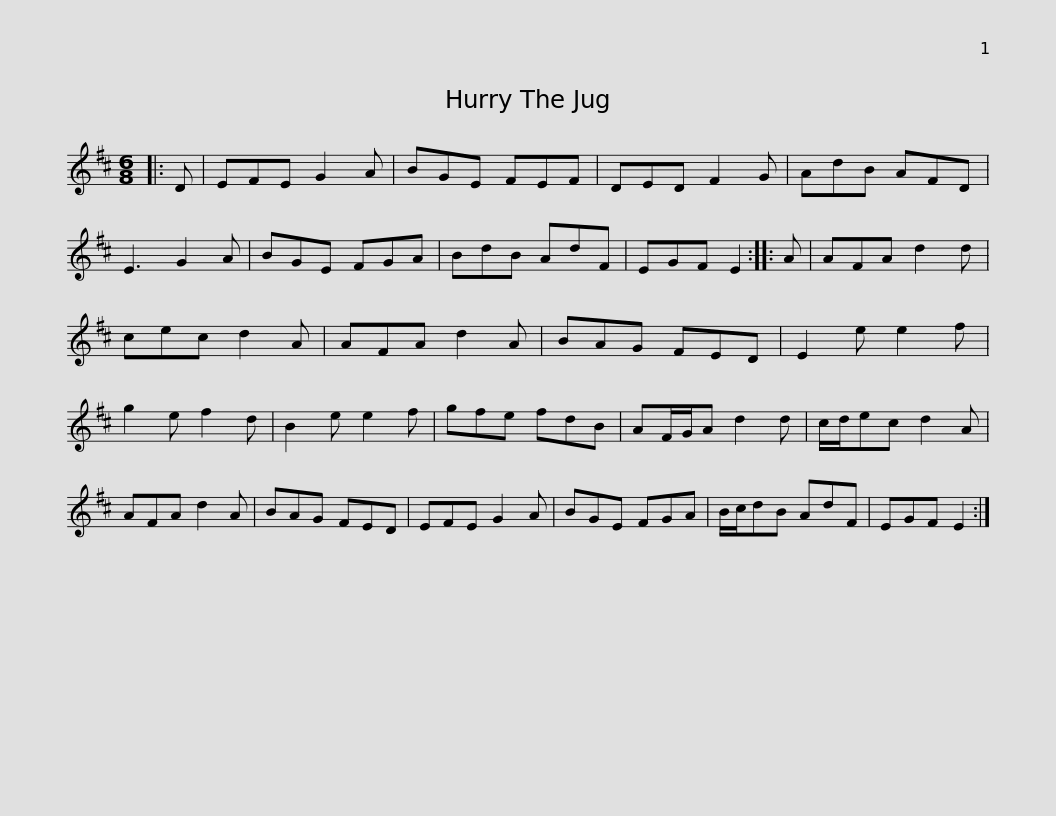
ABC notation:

X:1
L:1/8
M:6/8
I:linebreak $
K:D
V:1 treble
V:1
|: D | EFE G2 A | BGE FEF | DED F2 G | AdB AFD | %5
 E3 G2 A | BGE FGA | BdB AdF |$ EGF E2 :: A | %10
 AFA d2 d | cec d2 A | AFA d2 A | BAG FED | E2 e e2 f | %15
 g2 e f2 d | B2 e e2 f |$ gfe fdB | AF/G/A d2 d | c/d/ec d2 A | %20
 AFA d2 A | BAG FED | EFE G2 A | BGE FGA |$ B/c/dB AdF | %25
 EGF E2 :| %26
